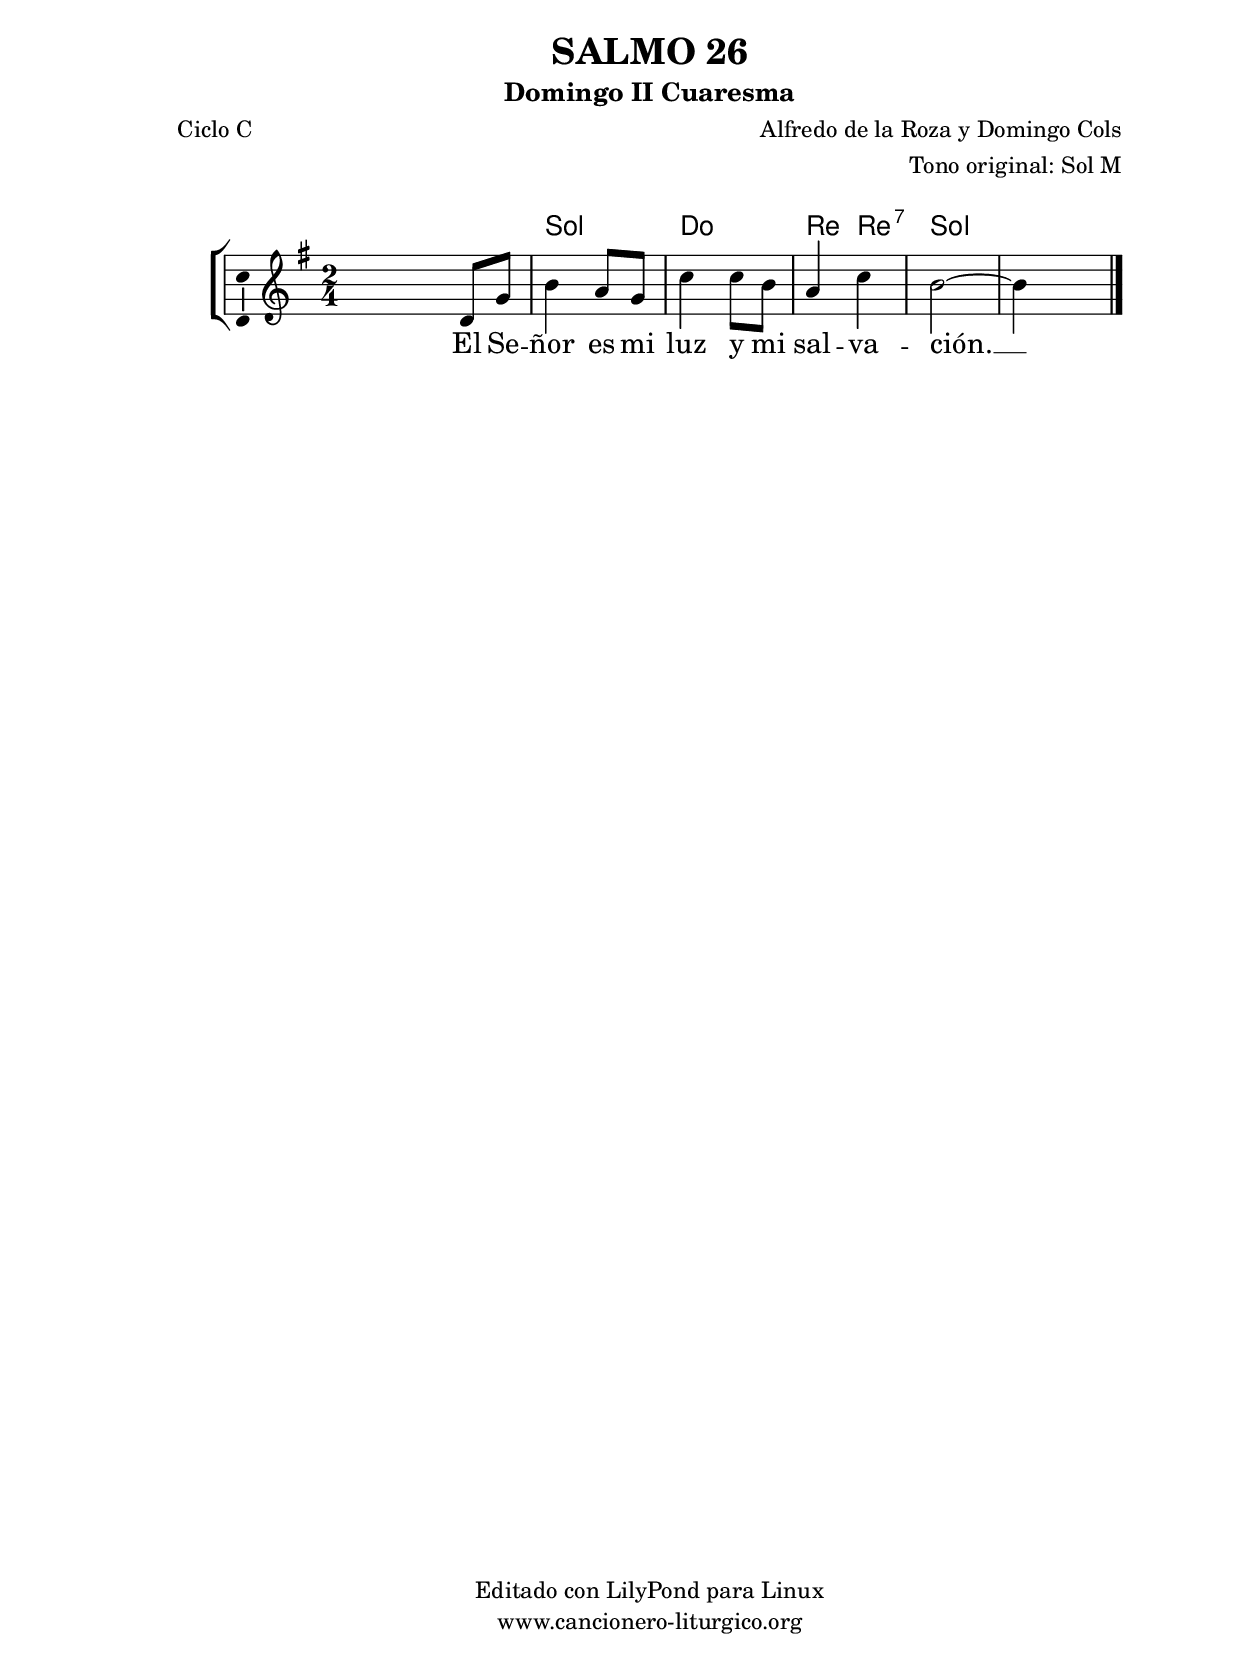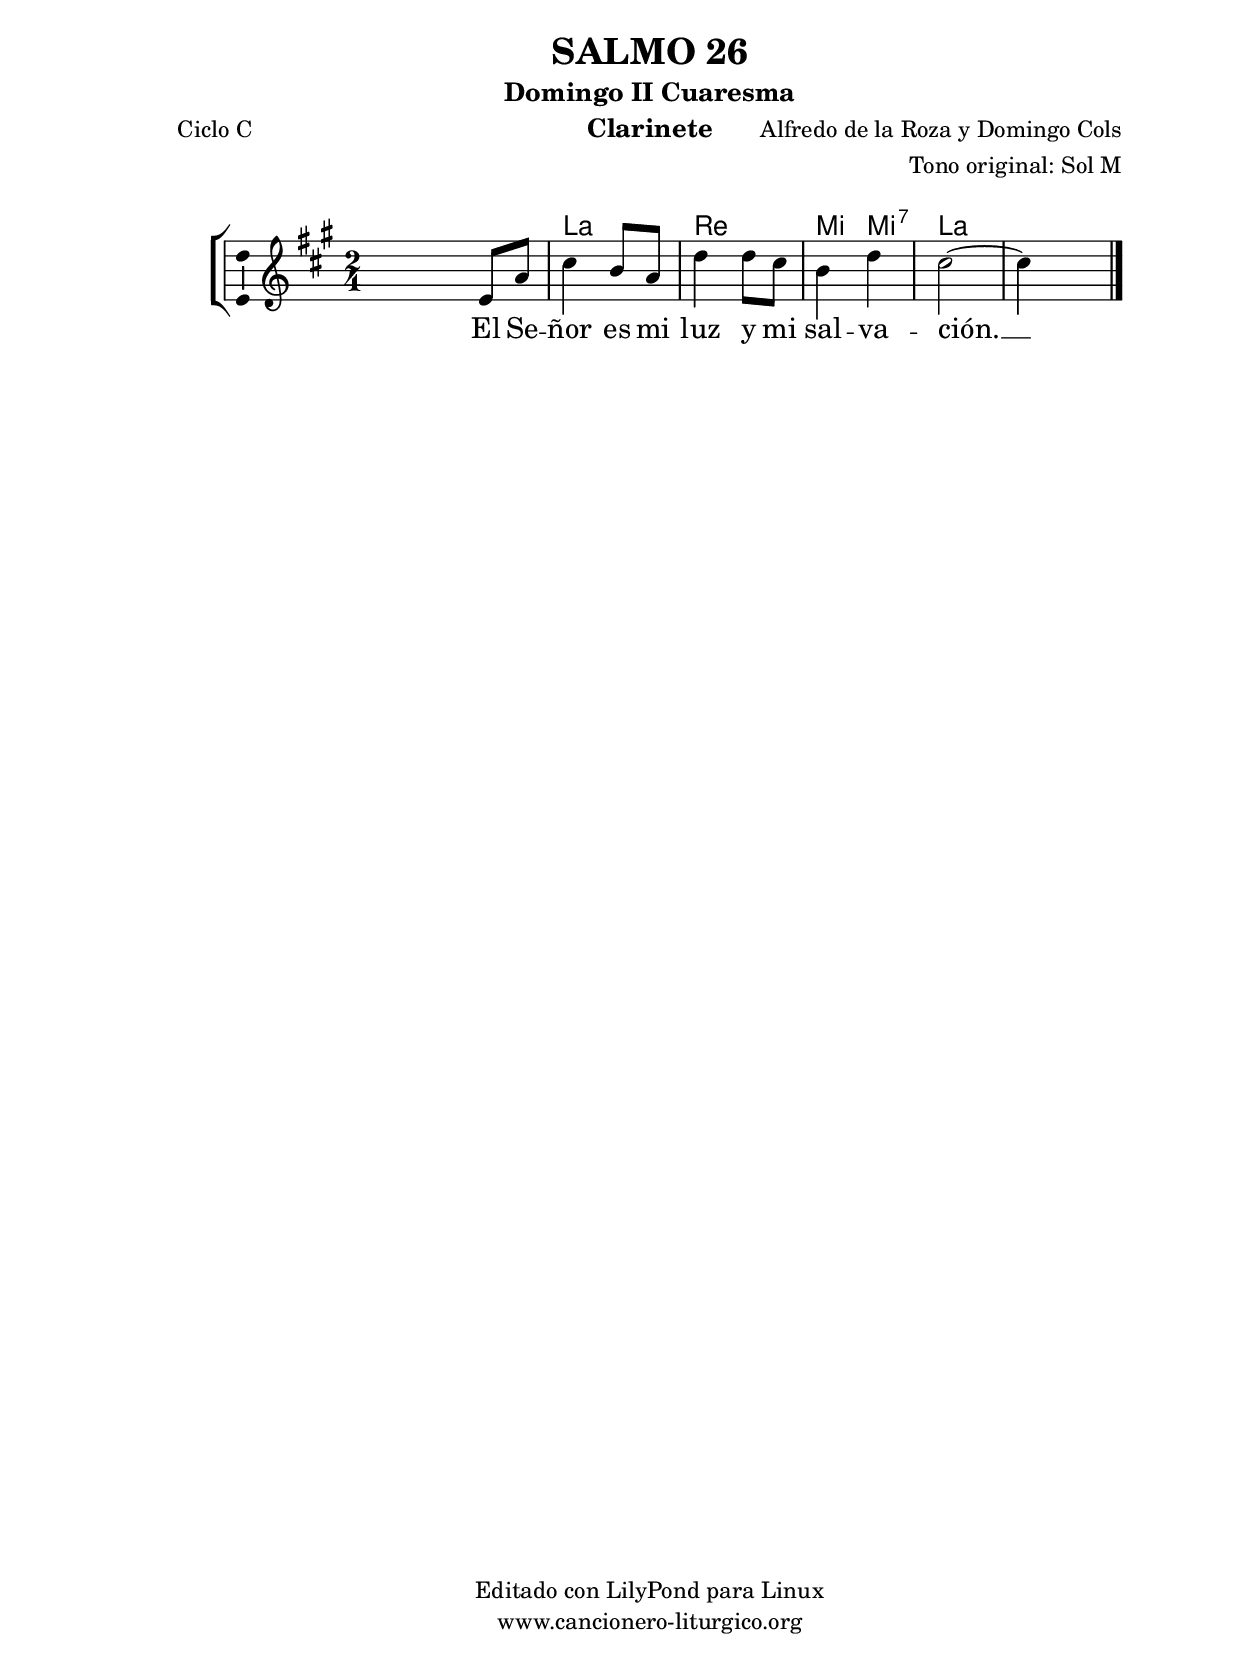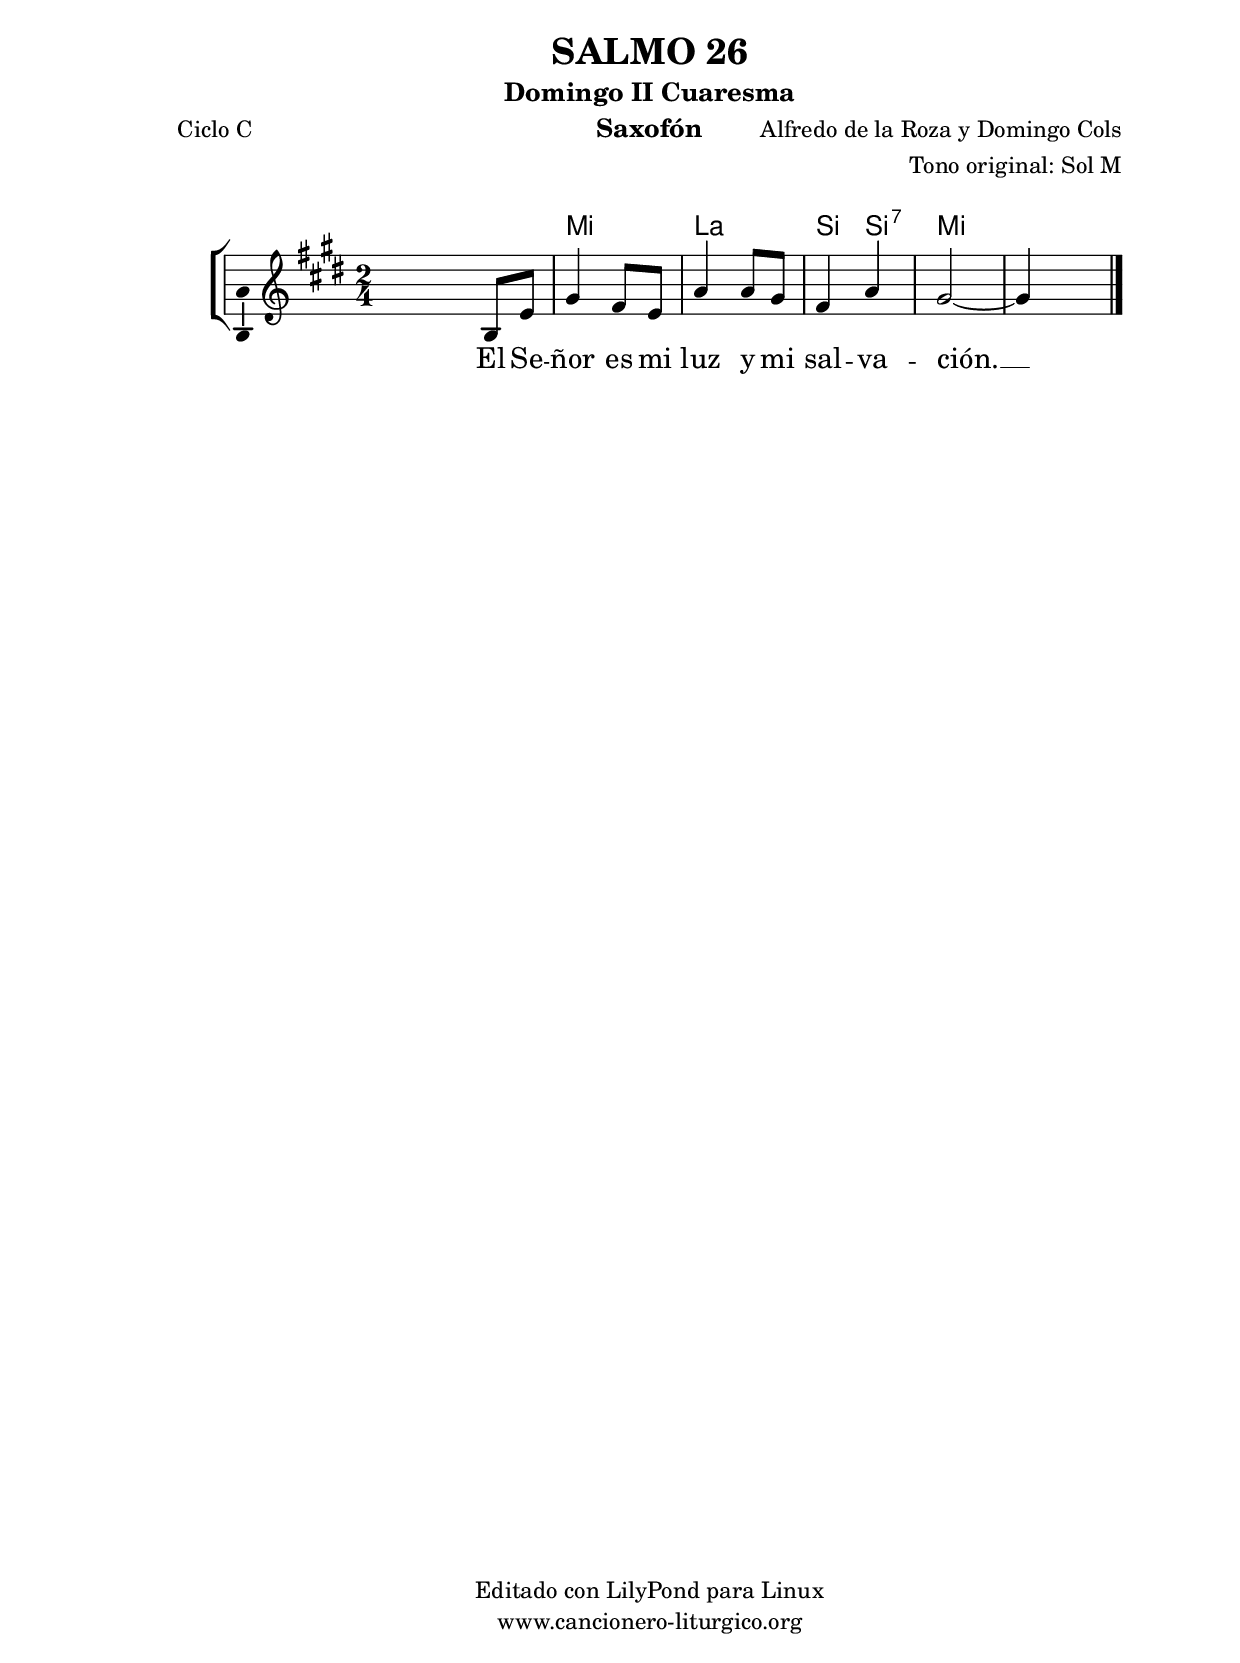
%
%para convertir .midi en .wav:
%timidity filename.midi -Ow -o finename.wav
%
%
%Para convertir de .wav a .mp3:
%lame -h -m j filename.wav
%
%
%para escuchar el midi:
%timidity nombrefichero.midi
%


%versión de lilypond para la que se ha escrito esta partitura:
\version "2.16.0"

	%Tamaño papel
	#(set-default-paper-size "a4")
	%Tamaño partitura
	#(set-global-staff-size 20)
	%No responde al pulsar sobre una nota
	#(ly:set-option 'point-and-click #f)

%parámetros del encabezamiento:
\header {
	title = "SALMO 26"
	subtitle = "Domingo II Cuaresma"
	composer = "Alfredo de la Roza y Domingo Cols"
	poet = "Ciclo C"
	meter = ""
	arranger = "Tono original: Sol M"
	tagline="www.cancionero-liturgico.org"
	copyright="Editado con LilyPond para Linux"
	}

%parámetros asociados al papel:
\paper  {
	oddHeaderMarkup = \markup {\fill-line { \on-the-fly #not-first-page \fromproperty #'header:title \on-the-fly #not-first-page \fromproperty #'header:composer }}
	evenHeaderMarkup = \markup {\fill-line { \fromproperty #'header:composer \fromproperty #'header:title }}
	#(set-paper-size "a4")
	print-page-number = ##f
	first-page-number = 1
	print-first-page-number = ##f
%	head-separation = 3.0 \cm
	top-margin = 2.0 \cm
	bottom-margin = 0.5\cm
%%%	bottom-margin = -1.0\cm
	left-margin = 3.0 \cm
	line-width = 16.0 \cm 
	indent = 8\mm
	interscoreline = 2.\mm
	between-system-space = 15\mm
%	para que las partituras no llenen la hoja:
	ragged-bottom = ##t
%	idem para la última hoja:
	ragged-last-bottom = ##f
%	para que las partituras llenen el ancho del papel:
	ragged-last = ##f
	after-title-space = 2.5 \cm
%page-count=1
%system-count=8

	%Flexible Vertical Spacing
%	markup-markup-spacing =
%	#'((basic-distance . 15) (minimum-distance . 15) (padding . 3))
	markup-system-spacing =
	#'((basic-distance . 15) (minimum-distance . 15) (padding . 3))
	system-system-spacing =
	#'((basic-distance . 15) (minimum-distance . 15) (padding . 3))
	score-system-spacing =
	#'((basic-distance . 15) (minimum-distance . 15) (padding . 5))
%	top-system-spacing = % header
%	#'((basic-distance . 8) (minimum-distance . 0) (padding . 3))
%	top-markup-spacing =
%	#'((basic-distance . 20) (minimum-distance . 20) (padding . 3))
	last-bottom-spacing = % footer
	#'((basic-distance . 5) (minimum-distance . 5) (padding . 3))
%	score-markup-spacing =
%	#'((basic-distance . 16) (minimum-distance . 13) (padding . 3))

	}


%parámetros que afectan a toda la partitura:
global =  {
	%clave de sol (G):
	\clef G
	%armadura:
%	\transpose a c'
	\key g \major
	\tempo 4=69
	\set Score.tempoHideNote = ##t
	}


acordes = {
	\italianChords
	\chordmode {
%	\transpose a c'
{
s2
g2 c d4 d:7 g2 s
	}
	}
}


melodia = 
%	\transpose a c'
{
	\relative c'{
	\time 2/4

s4 d8 g
b4 a8 g
c4 c8 b
a4 c
b2~
b4 s4

	\bar "|."
	}
	}

texto = \lyricmode {
El Se -- ñor es mi luz y mi sal -- va -- ción. __
	}


acordesStaff = \context ChordNames = acordesStaff <<
	\set chordChanges = ##t
	\acordes
	>>


vozStaff = \context Voice = vozStaff
\with {\consists "Ambitus_engraver"}
<<
%	\set Staff.instrumentName = ""
%	\set Staff.shortInstrumentName = ""
%	\set Staff.midiInstrument = #"clarinet"
%	\set Staff.midiInstrument = #"cello"
%	\set Staff.midiInstrument = #"flute"
	\set Staff.midiInstrument = #"electric guitar (jazz)"
%	\set Staff.midiInstrument = #"english horn"
%	\set Staff.midiInstrument = #"violin"
%	\set Staff.midiInstrument = #"glockenspiel"
	\set Staff.midiMinimumVolume = #0.7
	\set Staff.midiMaximumVolume = #0.9
	\global
	\melodia
	>>


textoStaff = \context Lyrics = textoStaff <<
	\lyricsto vozStaff \texto
	>>

\book {
	\score {
		\context ChoirStaff {
			\override StaffGroup.SystemStartBracket #'collapse-height = #1
			\override Score.SystemStartBar #'collapse-height = #1
			<<
			\acordesStaff
			\vozStaff
			\textoStaff
			>>
			}
		\layout {
	    		\context {
				\Lyrics
				\override LyricText #'font-size = #2
				}
	   		 \context {
				\Score
				%fontSize = #3
				\override StaffSymbol #'staff-space = #(magstep +3)
				%\override Beam #'thickness = #0.55
				%\override SpacingSpanner #'spacing-increment = #1.0
				%\override Slur #'height-limit = #1.5
				}
			}
		}
	\score {
		\unfoldRepeats
		\context ChoirStaff {
			<<
			\acordesStaff
			\vozStaff
			>>
			}
		\midi {
	  		\context {
	  			\Score
				tempoWholesPerMinute = #(ly:make-moment 70 4)
				}
			}
		}
	}

%Partitura para clarinete
#(define output-suffix "C")
\book {
	\header{
		instrument = "Clarinete"
		}
	\score {
		\context ChoirStaff {
			\override StaffGroup.SystemStartBracket #'collapse-height = #1
			\override Score.SystemStartBar #'collapse-height = #1
\transpose c d
			<<
			\acordesStaff
			\vozStaff
			\textoStaff
			>>
			}
		\layout {
	    		\context {
				\Lyrics
				\override LyricText #'font-size = #2
				}
	   		 \context {
				\Score
				\override StaffSymbol #'staff-space = #(magstep +3)
				}
			}
		}
	}

%Partitura para saxofón
#(define output-suffix "S")
\book {
	\header{
		instrument = "Saxofón"
		}
	\score {
		\context ChoirStaff {
			\override StaffGroup.SystemStartBracket #'collapse-height = #1
			\override Score.SystemStartBar #'collapse-height = #1
\transpose c a,
			<<
			\acordesStaff
			\vozStaff
			\textoStaff
			>>
			}
		\layout {
	    		\context {
				\Lyrics
				\override LyricText #'font-size = #2
				}
	   		 \context {
				\Score
				\override StaffSymbol #'staff-space = #(magstep +3)
				}
			}
		}
	}

